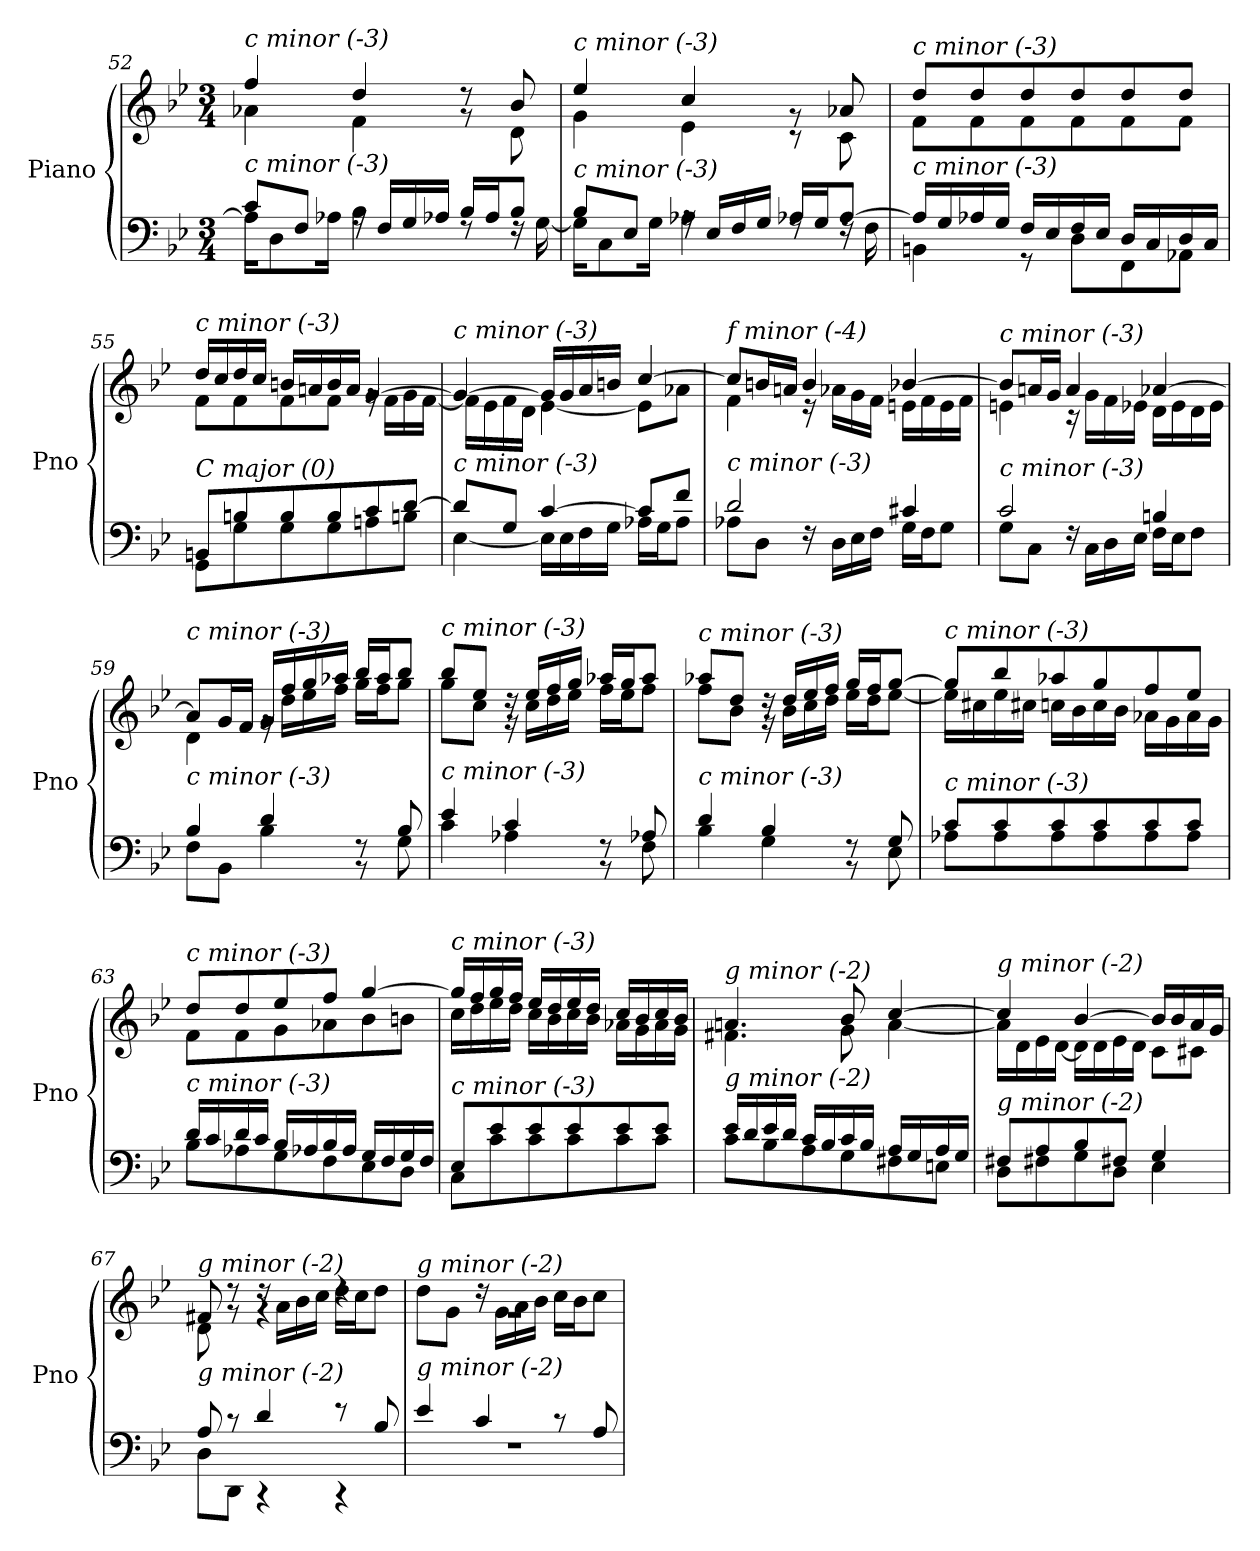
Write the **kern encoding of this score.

**kern	**kern
*part1	*part1
*staff2	*staff1
*I"Piano	*
*I'Pno	*
*clefF4	*clefG2
*k[b-e-]	*k[b-e-]
*M3/4	*M3/4
=52	=52
*^	*^
!	!	!LO:TX:i:t=c minor (-3)	!
!LO:TX:i:t=c minor (-3)	!	!	!
8c/L	16A-\KL]	4ff/	4a-X\
.	8D\	.	.
8F/J	.	.	.
.	16A-X\Jk	.	.
16rA	4B-\	4dd/	4f\
16F/LL	.	.	.
16G/	.	.	.
16A-X/JJ	.	.	.
16B-/LL	8rF	8rg	8rdd
16A-/J	.	.	.
8B-/J	16rF	8b-/	8d\
.	[16G\	.	.
=53	=53	=53	=53
!	!	!LO:TX:i:t=c minor (-3)	!
!LO:TX:i:t=c minor (-3)	!	!	!
8B-/L	16G\KL]	4ee-/	4g\
.	8C\	.	.
8E-/J	.	.	.
.	16G\Jk	.	.
16rA	4A-X\	4cc/	4e-\
16E-/LL	.	.	.
16F/	.	.	.
16G/JJ	.	.	.
16A-X/LL	8rF	8rg	8r
16G/J	.	.	.
[8A-/J	16rF	8a-X/	8c\
.	16F\	.	.
=54	=54	=54	=54
!	!	!LO:TX:i:t=c minor (-3)	!
!LO:TX:i:t=c minor (-3)	!	!	!
16A-/LL]	4BBn\	8dd/L	8f\L
16G/	.	.	.
16A-X/	.	8dd/	8f\
16G/JJ	.	.	.
16F/LL	8r	8dd/	8f\
16E-/	.	.	.
16F/	8D\L	8dd/	8f\
16E-/JJ	.	.	.
16D/LL	8FF\	8dd/	8f\
16C/	.	.	.
16D/	8AA-X\J	8dd/J	8f\J
16C/JJ	.	.	.
!!LO:LB:g=z	!!
=55	=55	=55	=55
!	!	!LO:TX:i:t=c minor (-3)	!
!LO:TX:i:t=C major (0)	!	!	!
8BBn/L	8GG\L	16dd/LL	8f\L
.	.	16cc/	.
8Bn/	8G\	16dd/	8f\
.	.	16cc/JJ	.
8B/	8G\	16bn/LL	8f\
.	.	16an/	.
8B/	8G\	16b/	8f\J
.	.	16a/JJ	.
8c/	8An\	[4g/	16rg
.	.	.	16f\LL
[8d/J	8Bn\J	.	16g\
.	.	.	[16f\JJ
=56	=56	=56	=56
!	!	!LO:TX:i:t=c minor (-3)	!
!LO:TX:i:t=c minor (-3)	!	!	!
8d/L]	[4E-\	4g/_	16f\LL]
.	.	.	16e-\
8G/J	.	.	16f\
.	.	.	16d\JJ
[4c/	16E-\LL]	16g/LL]	[4e-\
.	16E-\	16g/	.
.	16F\	16a/	.
.	16G\JJ	16bn/JJ	.
8c/L]	16A-X\LL	[4cc/	8e-\L]
.	16G\J	.	.
8f/J	8A-\J	.	8a-X\J
=57	=57	=57	=57
!	!	!LO:TX:i:t=f minor (-4)	!
!LO:TX:i:t=c minor (-3)	!	!	!
2d/	8A-X\L	8cc/L]	4f\
.	8D\J	16bn/L	.
.	.	16an/JJ	.
.	16rF	4b/	16r
.	16D\LL	.	16a-X\LL
.	16E-\	.	16g\
.	16F\JJ	.	16f\JJ
4c#Xi/	16G\LL	[4b-X/	16en\LL
.	16F\J	.	16f\
.	8G\J	.	16e\
.	.	.	16f\JJ
!!LO:PB:g=z	!!
=58	=58	=58	=58
!	!	!LO:TX:i:t=c minor (-3)	!
!LO:TX:i:t=c minor (-3)	!	!	!
2c/	8G\L	8b-/L]	4en\
.	8C\J	16an/L	.
.	.	16g/JJ	.
.	16rF	4a/	16r
.	16C\LL	.	16g\LL
.	16D\	.	16f\
.	16E-\JJ	.	16e-X\JJ
4Bni/	16F\LL	[4a-X/	16d\LL
.	16E-\J	.	16e-\
.	8F\J	.	16d\
.	.	.	16e-\JJ
=59	=59	=59	=59
!	!	!LO:TX:i:t=c minor (-3)	!
!LO:TX:i:t=c minor (-3)	!	!	!
4B-/	8F\L	8a-/L]	4d\
.	8BB-\J	16g/L	.
.	.	16f/JJ	.
4d/	4B-\	16g/LL	16rg
.	.	16ff/	16dd\LL
.	.	16gg/	16ee-\
.	.	16aa-X/JJ	16ff\JJ
8rBB	8rF	16bb-/LL	16gg\LL
.	.	16aa-/J	16ff\J
8B-/	8G\	8bb-/J	8gg\J
=60	=60	=60	=60
!	!	!LO:TX:i:t=c minor (-3)	!
!LO:TX:i:t=c minor (-3)	!	!	!
4e-/	4c\	8bb-/L	8gg\L
.	.	8ee-/J	8cc\J
4c/	4A-X\	16rg	16rdd
.	.	16ee-/LL	16cc\LL
.	.	16ff/	16dd\
.	.	16gg/JJ	16ee-\JJ
8rBB	8rF	16aa-X/LL	16ff\LL
.	.	16gg/J	16ee-\J
8A-X/	8F\	8aa-/J	8ff\J
!!LO:LB:g=z	!!
=61	=61	=61	=61
!	!	!LO:TX:i:t=c minor (-3)	!
!LO:TX:i:t=c minor (-3)	!	!	!
4d/	4B-\	8aa-X/L	8ff\L
.	.	8dd/J	8b-\J
4B-/	4G\	16rg	16rdd
.	.	16dd/LL	16b-\LL
.	.	16ee-/	16cc\
.	.	16ff/JJ	16dd\JJ
8rBB	8rF	16gg/LL	16ee-\LL
.	.	16ff/J	16dd\J
8G/	8E-\	[8gg/J	[8ee-\J
=62	=62	=62	=62
!	!	!LO:TX:i:t=c minor (-3)	!
!LO:TX:i:t=c minor (-3)	!	!	!
8c/L	8A-X\L	8gg/L]	16ee-\LL]
.	.	.	16cc#Xi\
8c/	8A-\	8bb-/	16ee-\
.	.	.	16cc#Xi\JJ
8c/	8A-\	8aa-X/	16cc\LL
.	.	.	16b-\
8c/	8A-\	8gg/	16cc\
.	.	.	16b-\JJ
8c/	8A-\	8ff/	16a-X\LL
.	.	.	16g\
8c/J	8A-\J	8ee-/J	16a-\
.	.	.	16g\JJ
=63	=63	=63	=63
!	!	!LO:TX:i:t=c minor (-3)	!
!LO:TX:i:t=c minor (-3)	!	!	!
16d/LL	8B-\L	8dd/L	8f\L
16c/	.	.	.
16d/	8A-X\	8dd/	8f\
16c/JJ	.	.	.
16B-/LL	8G\	8ee-/	8g\
16A-X/	.	.	.
16B-/	8F\	8ff/J	8a-X\
16A-/JJ	.	.	.
16G/LL	8E-\	[4gg/	8b-\
16F/	.	.	.
16G/	8D\J	.	8bn\J
16F/JJ	.	.	.
!!LO:LB:g=z	!!
=64	=64	=64	=64
!	!	!LO:TX:i:t=c minor (-3)	!
!LO:TX:i:t=c minor (-3)	!	!	!
8E-/L	8C\L	16gg/LL]	16cc\LL
.	.	16ff/	16dd\
8e-/	8c\	16gg/	16ee-\
.	.	16ff/JJ	16dd\JJ
8e-/	8c\	16ee-/LL	16cc\LL
.	.	16dd/	16b-\
8e-/	8c\	16ee-/	16cc\
.	.	16dd/JJ	16b-\JJ
8e-/	8c\	16cc/LL	16a-X\LL
.	.	16b-/	16g\
8e-/J	8c\J	16cc/	16a-\
.	.	16b-/JJ	16g\JJ
=65	=65	=65	=65
!	!	!LO:TX:i:t=g minor (-2)	!
!LO:TX:i:t=g minor (-2)	!	!	!
16e-/LL	8c\L	4.an/	4.f#X\
16d/	.	.	.
16e-/	8B-\	.	.
16d/JJ	.	.	.
16c/LL	8A\	.	.
16B-/	.	.	.
16c/	8G\	8b-/	8g\
16B-/JJ	.	.	.
16A/LL	8F#X\	[4cc/	[4a\
16G/	.	.	.
16A/	8En\J	.	.
16G/JJ	.	.	.
=66	=66	=66	=66
!	!	!LO:TX:i:t=g minor (-2)	!
!LO:TX:i:t=g minor (-2)	!	!	!
8F#X/L	8D\L	4cc/]	16a\LL]
.	.	.	16d\
8A/	8F#X\	.	16e-\
.	.	.	[16d\JJ
8B-/	8G\	[4b-/	16d\LL]
.	.	.	16d\
8F#X/J	8D\J	.	16e-\
.	.	.	16d\JJ
4G/	4E-\	16b-/LL]	8c\L
.	.	16b-/	.
.	.	16a/	8c#X\J
.	.	16g/JJ	.
!!LO:LB:g=z	!!
=67	=67	=67	=67
!	!	!LO:TX:i:t=g minor (-2)	!
!LO:TX:i:t=g minor (-2)	!	!	!
8A/	8D\L	8f#X/	8d\
8r	8DD\J	8rg	8rdd
4d/	4r	4rg	16rdd
.	.	.	16a\LL
.	.	.	16b-\
.	.	.	16cc\JJ
8r	4r	4rdd	16dd\LL
.	.	.	16cc\J
8B-/	.	.	8dd\J
=68	=68	=68	=68
!	!	!LO:TX:i:t=g minor (-2)	!
!LO:TX:i:t=g minor (-2)	!	!	!
4e-/	2.rF	2.rg	8dd\L
.	.	.	8g\J
4c/	.	.	16rdd
.	.	.	16g\LL
.	.	.	16a\
.	.	.	16b-\JJ
8r	.	.	16cc\LL
.	.	.	16b-\J
8A/	.	.	8cc\J
*v	*v	*	*
*	*v	*v
=	=
*-	*-
